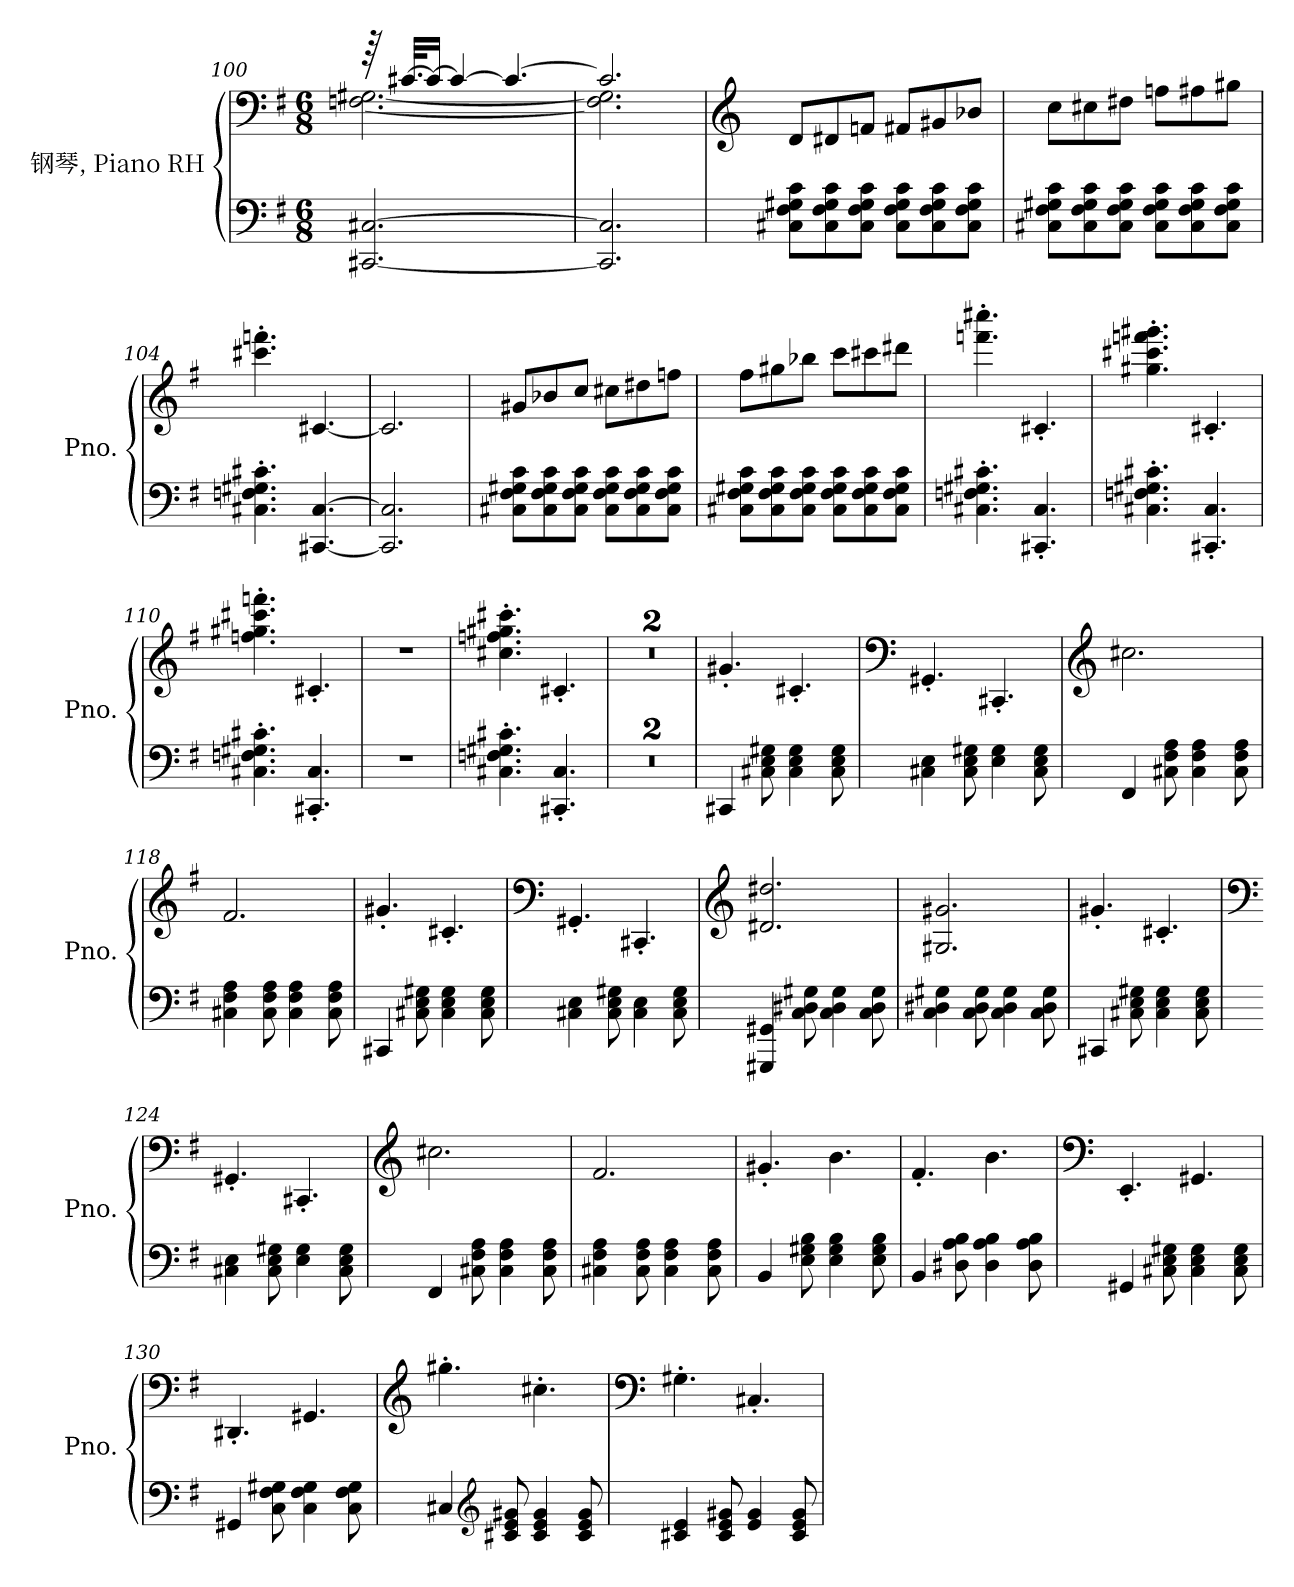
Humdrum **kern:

**kern	**kern
*part1	*part1
*staff2	*staff1
*I"钢琴, Piano RH	*
*I'Pno.	*
*clefF4	*clefF4
*k[f#]	*k[f#]
*M6/8	*M6/8
=100	=100
*	*^
[2.CC#X/ [2.C#X/	64r	[2.Fn\ [2.G#X\
.	[32.c#X/KLL	.
.	16c#/JJ_	.
.	4c#/_	.
.	4.c#/_	.
=101	=101	=101
2.CC#/] 2.C#/]	2.c#/]	2.F\] 2.G#\]
*	*v	*v
=102	=102
*	*clefG2
8C#X\ 8F#\ 8G#X\ 8c\L	8d/L
8C#\ 8F#\ 8G#\ 8c\	8d#X/
8C#\ 8F#\ 8G#\ 8c\J	8fn/J
8C#\ 8F#\ 8G#\ 8c\L	8f#X/L
8C#\ 8F#\ 8G#\ 8c\	8g#X/
8C#\ 8F#\ 8G#\ 8c\J	8b-X/J
!!LO:LB:g=z
=103	=103
8C#X\ 8F#\ 8G#X\ 8c\L	8cc\L
8C#\ 8F#\ 8G#\ 8c\	8cc#X\
8C#\ 8F#\ 8G#\ 8c\J	8dd#X\J
8C#\ 8F#\ 8G#\ 8c\L	8ffn\L
8C#\ 8F#\ 8G#\ 8c\	8ff#X\
8C#\ 8F#\ 8G#\ 8c\J	8gg#X\J
=104	=104
4.C#X\' 4.Fn\' 4.G#X\' 4.c#X\'	4.ccc#X\' 4.fffn\'
[4.CC#X/ [4.C#/	[4.c#X/
=105	=105
2.CC#/] 2.C#/]	2.c#/]
=106	=106
8C#X\ 8F#\ 8G#X\ 8c\L	8g#X/L
8C#\ 8F#\ 8G#\ 8c\	8b-X/
8C#\ 8F#\ 8G#\ 8c\J	8cc/J
8C#\ 8F#\ 8G#\ 8c\L	8cc#X\L
8C#\ 8F#\ 8G#\ 8c\	8dd#X\
8C#\ 8F#\ 8G#\ 8c\J	8ffn\J
!!LO:LB:g=z
=107	=107
8C#X\ 8F#\ 8G#X\ 8c\L	8ff#\L
8C#\ 8F#\ 8G#\ 8c\	8gg#X\
8C#\ 8F#\ 8G#\ 8c\J	8bb-X\J
8C#\ 8F#\ 8G#\ 8c\L	8ccc\L
8C#\ 8F#\ 8G#\ 8c\	8ccc#X\
8C#\ 8F#\ 8G#\ 8c\J	8ddd#X\J
=108	=108
4.C#X\' 4.Fn\' 4.G#X\' 4.c#X\'	4.fffn\' 4.cccc#X\'
4.CC#X/' 4.C#/'	4.c#X'/
=109	=109
4.C#X\' 4.Fn\' 4.G#X\' 4.c#X\'	4.gg#X\' 4.ccc#X\' 4.fffn\' 4.ggg#X\'
4.CC#X/' 4.C#/'	4.c#X'/
=110	=110
4.C#X\' 4.Fn\' 4.G#X\' 4.c#X\'	4.ffn\' 4.gg#X\' 4.ccc#X\' 4.fffn\'
4.CC#X/' 4.C#/'	4.c#X'/
=111	=111
2.r	2.r
=112	=112
4.C#X\' 4.Fn\' 4.G#X\' 4.c#X\'	4.cc#X\' 4.ffn\' 4.gg#X\' 4.ccc#X\'
4.CC#X/' 4.C#/'	4.c#X'/
!!LO:LB:g=z
=113	=113
*	*MM264
2.r	2.r
=114	=114
2.r	2.r
=115	=115
*	*MM247
4CC#X/	4.g#X'/
8C#X\ 8E\ 8G#X\	.
4C#\ 4E\ 4G#\	4.c#X'/
8C#\ 8E\ 8G#\	.
=116	=116
*	*clefF4
4C#X\ 4E\	4.GG#X'/
8C#\ 8E\ 8G#X\	.
4E\ 4G#\	4.CC#X'/
8C#\ 8E\ 8G#\	.
=117	=117
*	*clefG2
4FF#/	2.cc#X\
8C#X\ 8F#\ 8A\	.
4C#\ 4F#\ 4A\	.
8C#\ 8F#\ 8A\	.
=118	=118
4C#X\ 4F#\ 4A\	2.f#/
8C#\ 8F#\ 8A\	.
4C#\ 4F#\ 4A\	.
8C#\ 8F#\ 8A\	.
=119	=119
4CC#X/	4.g#X'/
8C#X\ 8E\ 8G#X\	.
4C#\ 4E\ 4G#\	4.c#X'/
8C#\ 8E\ 8G#\	.
!!LO:PB:g=z
=120	=120
*	*clefF4
4C#X\ 4E\	4.GG#X'/
8C#\ 8E\ 8G#X\	.
4C#\ 4E\	4.CC#X'/
8C#\ 8E\ 8G#\	.
=121	=121
*	*clefG2
4GGG#X/ 4GG#X/	2.d#X/ 2.dd#X/
8C\ 8D#X\ 8G#X\	.
4C\ 4D#\ 4G#\	.
8C\ 8D#\ 8G#\	.
=122	=122
4C\ 4D#X\ 4G#X\	2.G#X/ 2.g#X/
8C\ 8D#\ 8G#\	.
4C\ 4D#\ 4G#\	.
8C\ 8D#\ 8G#\	.
=123	=123
4CC#X/	4.g#X'/
8C#X\ 8E\ 8G#X\	.
4C#\ 4E\ 4G#\	4.c#X'/
8C#\ 8E\ 8G#\	.
=124	=124
*	*clefF4
4C#X\ 4E\	4.GG#X'/
8C#\ 8E\ 8G#X\	.
4E\ 4G#\	4.CC#X'/
8C#\ 8E\ 8G#\	.
!!LO:LB:g=z
=125	=125
*	*clefG2
4FF#/	2.cc#X\
8C#X\ 8F#\ 8A\	.
4C#\ 4F#\ 4A\	.
8C#\ 8F#\ 8A\	.
=126	=126
4C#X\ 4F#\ 4A\	2.f#/
8C#\ 8F#\ 8A\	.
4C#\ 4F#\ 4A\	.
8C#\ 8F#\ 8A\	.
=127	=127
4BB/	4.g#X'/
8E\ 8G#X\ 8B\	.
4E\ 4G#\ 4B\	4.b\
8E\ 8G#\ 8B\	.
=128	=128
4BB/	4.f#'/
8D#X\ 8A\ 8B\	.
4D#\ 4A\ 4B\	4.b\
8D#\ 8A\ 8B\	.
=129	=129
*	*clefF4
4GG#X/	4.EE'/
8C#X\ 8E\ 8G#X\	.
4C#\ 4E\ 4G#\	4.GG#X/
8C#\ 8E\ 8G#\	.
=130	=130
4GG#X/	4.DD#X'/
8C\ 8F#\ 8G#X\	.
4C\ 4F#\ 4G#\	4.GG#X/
8C\ 8F#\ 8G#\	.
!!LO:LB:g=z
=131	=131
*	*clefG2
4C#X/	4.gg#X'\
*clefG2	*
8c#X/ 8e/ 8g#X/	.
4c#/ 4e/ 4g#/	4.cc#X'\
8c#/ 8e/ 8g#/	.
=132	=132
*	*clefF4
4c#X/ 4e/	4.G#X'\
8c#/ 8e/ 8g#X/	.
4e/ 4g#/	4.C#X'/
8c#/ 8e/ 8g#/	.
=	=
*-	*-
